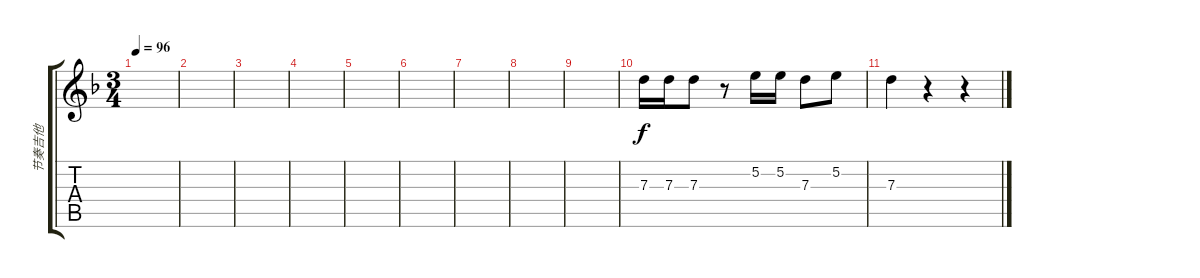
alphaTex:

\track ("节奏吉他" "节奏吉他") {instrument electricguitarjazz}
\staff {score tabs}
\tuning (E4 B3 G3 D3 A2 E2) {hide}
\ts (3 4)
\tempo 96
\clef g2
\ks f
|
|
|
|
|
|
|
|
|
7.3.16 7.3.16 7.3.8 r.8 5.2.16 5.2.16 7.3.8 5.2.8 |
7.3.4 r.4 r.4
